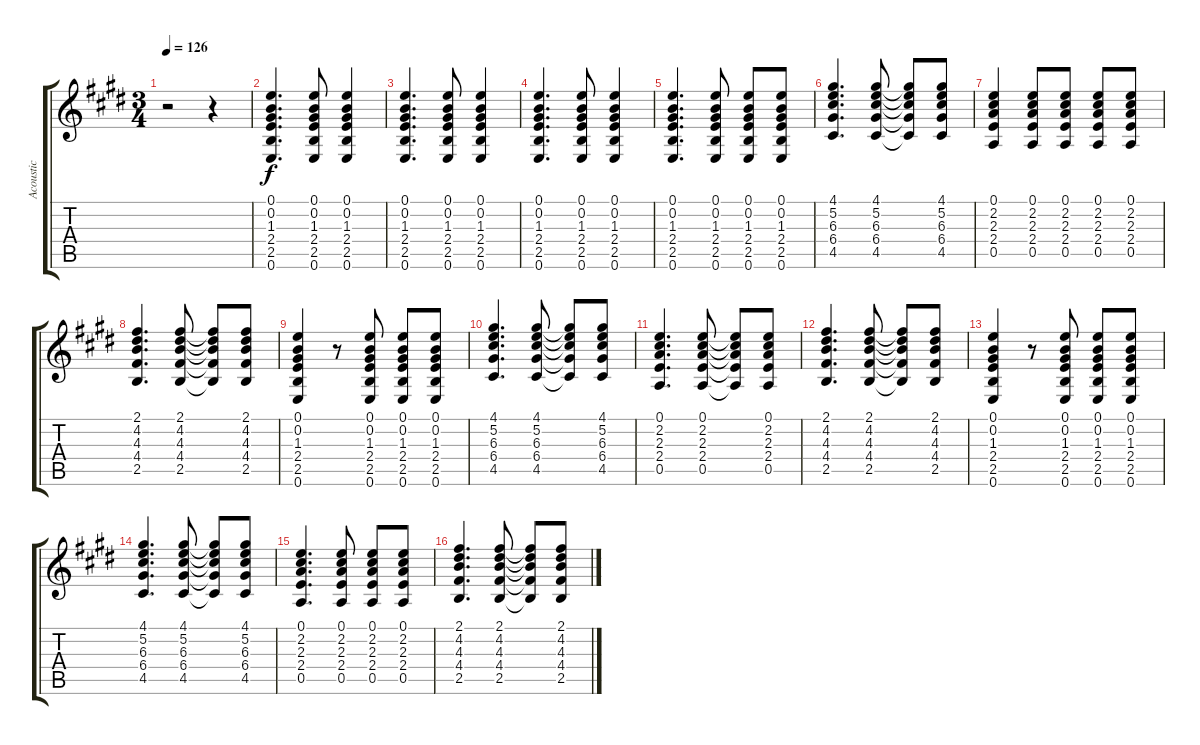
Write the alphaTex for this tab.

\track ("Acoustic" "Acoustic") {instrument acousticguitarsteel}
\staff {score tabs}
\tuning (E4 B3 G3 D3 A2 E2) {hide}
\ts (3 4)
\tempo 126
\clef g2
\ks c#minor
r.2{dy f} r.4 |
(0.1 0.2 1.3 2.4 2.5 0.6).4{d} (0.1 0.2 1.3 2.4 2.5 0.6).8 (0.1 0.2 1.3 2.4 2.5 0.6).4 |
(0.1 0.2 1.3 2.4 2.5 0.6).4{d} (0.1 0.2 1.3 2.4 2.5 0.6).8 (0.1 0.2 1.3 2.4 2.5 0.6).4 |
(0.1 0.2 1.3 2.4 2.5 0.6).4{d} (0.1 0.2 1.3 2.4 2.5 0.6).8 (0.1 0.2 1.3 2.4 2.5 0.6).4 |
(0.1 0.2 1.3 2.4 2.5 0.6).4{d} (0.1 0.2 1.3 2.4 2.5 0.6).8 (0.1 0.2 1.3 2.4 2.5 0.6).8 (0.1 0.2 1.3 2.4 2.5 0.6).8 |
(4.1 5.2 6.3 6.4 4.5).4{d} (4.1 5.2 6.3 6.4 4.5).8 (4.1{t} 5.2{t} 6.3{t} 6.4{t} 4.5{t}).8 (4.1 5.2 6.3 6.4 4.5).8 |
(0.1 2.2 2.3 2.4 0.5).4 (0.1 2.2 2.3 2.4 0.5).8 (0.1 2.2 2.3 2.4 0.5).8 (0.1 2.2 2.3 2.4 0.5).8 (0.1 2.2 2.3 2.4 0.5).8 |
(2.1 4.2 4.3 4.4 2.5).4{d} (2.1 4.2 4.3 4.4 2.5).8 (2.1{t} 4.2{t} 4.3{t} 4.4{t} 2.5{t}).8 (2.1 4.2 4.3 4.4 2.5).8 |
(0.1 0.2 1.3 2.4 2.5 0.6).4 r.8 (0.1 0.2 1.3 2.4 2.5 0.6).8 (0.1 0.2 1.3 2.4 2.5 0.6).8 (0.1 0.2 1.3 2.4 2.5 0.6).8 |
(4.1 5.2 6.3 6.4 4.5).4{d} (4.1 5.2 6.3 6.4 4.5).8 (4.1{t} 5.2{t} 6.3{t} 6.4{t} 4.5{t}).8 (4.1 5.2 6.3 6.4 4.5).8 |
(0.1 2.2 2.3 2.4 0.5).4{d} (0.1 2.2 2.3 2.4 0.5).8 (0.1{t} 2.2{t} 2.3{t} 2.4{t} 0.5{t}).8 (0.1 2.2 2.3 2.4 0.5).8 |
(2.1 4.2 4.3 4.4 2.5).4{d} (2.1 4.2 4.3 4.4 2.5).8 (2.1{t} 4.2{t} 4.3{t} 4.4{t} 2.5{t}).8 (2.1 4.2 4.3 4.4 2.5).8 |
(0.1 0.2 1.3 2.4 2.5 0.6).4 r.8 (0.1 0.2 1.3 2.4 2.5 0.6).8 (0.1 0.2 1.3 2.4 2.5 0.6).8 (0.1 0.2 1.3 2.4 2.5 0.6).8 |
(4.1 5.2 6.3 6.4 4.5).4{d} (4.1 5.2 6.3 6.4 4.5).8 (4.1{t} 5.2{t} 6.3{t} 6.4{t} 4.5{t}).8 (4.1 5.2 6.3 6.4 4.5).8 |
(0.1 2.2 2.3 2.4 0.5).4{d} (0.1 2.2 2.3 2.4 0.5).8 (0.1 2.2 2.3 2.4 0.5).8 (0.1 2.2 2.3 2.4 0.5).8 |
(2.1 4.2 4.3 4.4 2.5).4{d} (2.1 4.2 4.3 4.4 2.5).8 (2.1{t} 4.2{t} 4.3{t} 4.4{t} 2.5{t}).8 (2.1 4.2 4.3 4.4 2.5).8
